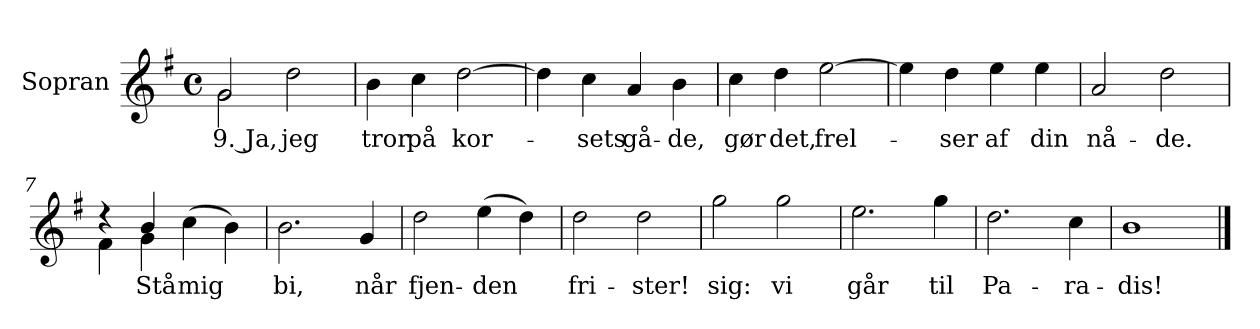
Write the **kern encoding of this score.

**kern	**text
*part1	*part1
*staff1	*staff1
*I"Sopran	*
*I'S.	*
*clefG2	*
*k[f#]	*
*M4/4	*
*met(c)	*
=1	=1
!	!LO:LY:b
*^	*
2g/	2g!\	9. Ja,
!	!	!LO:LY:b
2dd\	2ryy	jeg
=2	=2	=2
!	!	!LO:LY:b
*v	*v	*
4b\	tror
!	!LO:LY:b
4cc\	på
!	!LO:LY:b
[2dd\	kor-
=3	=3
4dd\]	.
!	!LO:LY:b
4cc\	-sets
!	!LO:LY:b
4a/	gå-
!	!LO:LY:b
4b\	-de,
=4	=4
!	!LO:LY:b
4cc\	gør
!	!LO:LY:b
4dd\	det,
!	!LO:LY:b
[2ee\	frel-
=5	=5
4ee\]	.
!	!LO:LY:b
4dd\	-ser
!	!LO:LY:b
4ee\	af
!	!LO:LY:b
4ee\	din
=6	=6
!	!LO:LY:b
2a/	nå-
!	!LO:LY:b
2dd\	-de.
!!LO:LB:g=z
=7	=7
*^	*
4r	4f#!\	.
!	!	!LO:LY:b
4b/	4g!\	Stå
!	!	!LO:LY:b
(4cc\	2ryy	mig
4b\)	.	.
*v	*v	*
=8	=8
!	!LO:LY:b
2.b\	bi,
!	!LO:LY:b
4g/	når
=9	=9
!	!LO:LY:b
2dd\	fjen-
!	!LO:LY:b
(4ee\	-den
4dd\)	.
=10	=10
!	!LO:LY:b
2dd\	fri-
!	!LO:LY:b
2dd\	-ster!
=11	=11
!	!LO:LY:b
2gg\	sig:
!	!LO:LY:b
2gg\	vi
=12	=12
!	!LO:LY:b
2.ee\	går
!	!LO:LY:b
4gg\	til
=13	=13
!	!LO:LY:b
2.dd\	Pa-
!	!LO:LY:b
4cc\	-ra-
!!LO:LB:g=z
=14	=14
!	!LO:LY:b
1b	-dis!
==	==
*-	*-
